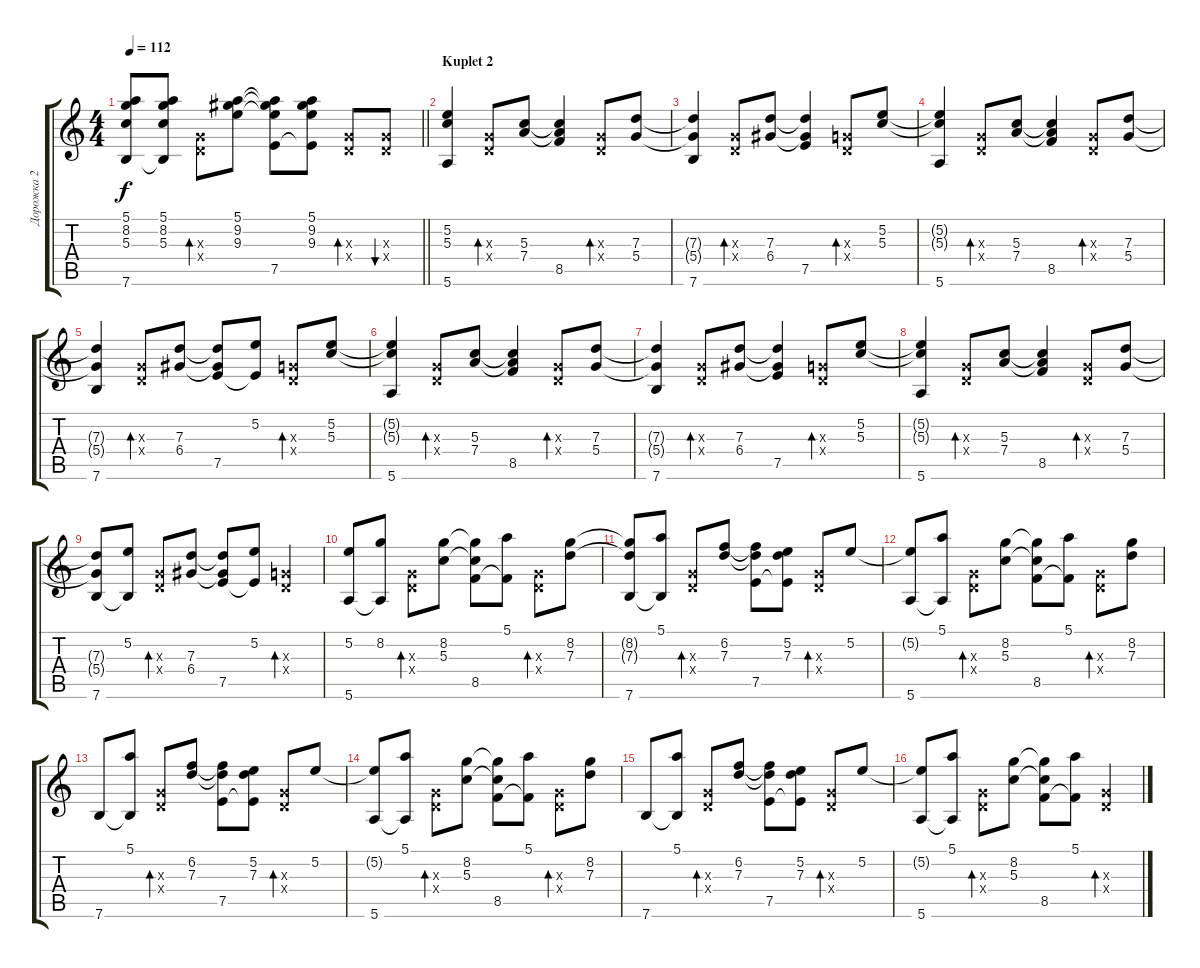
\track ("Дорожка 2" "Дорожка 2") {instrument acousticguitarsteel}
\staff {score tabs}
\tuning (E4 B3 G3 D3 A2 E2) {hide}
\ts (4 4)
\tempo 112
\clef g2
\barLineRight lightlight
\ks c
(5.1{t} 8.2{t} 5.3{t} 7.6).8{dy f} (5.1 8.2 5.3 7.6{t}).8 (0.3{x} 0.4{x}).8{bd 60} (5.1 9.2 9.3).8 (5.1{t} 9.2{t} 9.3{t} 7.5).8 (5.1 9.2 9.3 7.5{t}).8 (0.3{x} 0.4{x}).8{bd 60} (0.3{x} 0.4{x}).8{bu 60} |
\section ("" "Kuplet 2")
(5.2 5.3 5.6).4 (0.3{x} 0.4{x}).8{bd 60} (5.3 7.4).8 (5.3{t} 7.4{t} 8.5).4 (0.3{x} 0.4{x}).8{bd 60} (7.3 5.4).8 |
(7.3{t} 5.4{t} 7.6).4 (0.3{x} 0.4{x}).8{bd 60} (7.3 6.4).8 (7.3{t} 6.4{t} 7.5).4 (0.3{x} 0.4{x}).8{bd 60} (5.2 5.3).8 |
(5.2{t} 5.3{t} 5.6).4 (0.3{x} 0.4{x}).8{bd 60} (5.3 7.4).8 (5.3{t} 7.4{t} 8.5).4 (0.3{x} 0.4{x}).8{bd 60} (7.3 5.4).8 |
(7.3{t} 5.4{t} 7.6).4 (0.3{x} 0.4{x}).8{bd 60} (7.3 6.4).8 (7.3{t} 6.4{t} 7.5).8 (5.2 7.5{t}).8 (0.3{x} 0.4{x}).8{bd 60} (5.2 5.3).8 |
(5.2{t} 5.3{t} 5.6).4 (0.3{x} 0.4{x}).8{bd 60} (5.3 7.4).8 (5.3{t} 7.4{t} 8.5).4 (0.3{x} 0.4{x}).8{bd 60} (7.3 5.4).8 |
(7.3{t} 5.4{t} 7.6).4 (0.3{x} 0.4{x}).8{bd 60} (7.3 6.4).8 (7.3{t} 6.4{t} 7.5).4 (0.3{x} 0.4{x}).8{bd 60} (5.2 5.3).8 |
(5.2{t} 5.3{t} 5.6).4 (0.3{x} 0.4{x}).8{bd 60} (5.3 7.4).8 (5.3{t} 7.4{t} 8.5).4 (0.3{x} 0.4{x}).8{bd 60} (7.3 5.4).8 |
(7.3{t} 5.4{t} 7.6).8 (5.2 7.6{t}).8 (0.3{x} 0.4{x}).8{bd 60} (7.3 6.4).8 (7.3{t} 6.4{t} 7.5).8 (5.2 7.5{t}).8 (0.3{x} 0.4{x}).4{bd 60} |
(5.2 5.6).8 (8.2 5.6{t}).8 (0.3{x} 0.4{x}).8{bd 60} (8.2 5.3).8 (8.2{t} 5.3{t} 8.5).8 (5.1 8.5{t}).8 (0.3{x} 0.4{x}).8{bd 60} (8.2 7.3).8 |
(8.2{t} 7.3{t} 7.6).8 (5.1 7.6{t}).8 (0.3{x} 0.4{x}).8{bd 60} (6.2 7.3).8 (6.2{t} 7.3{t} 7.5).8 (5.2 7.3 7.5{t}).8 (0.3{x} 0.4{x}).8{bd 60} 5.2.8 |
(5.2{t} 5.6).8 (5.1 5.6{t}).8 (0.3{x} 0.4{x}).8{bd 60} (8.2 5.3).8 (8.2{t} 5.3{t} 8.5).8 (5.1 8.5{t}).8 (0.3{x} 0.4{x}).8{bd 60} (8.2 7.3).8 |
7.6.8 (5.1 7.6{t}).8 (0.3{x} 0.4{x}).8{bd 60} (6.2 7.3).8 (6.2{t} 7.3{t} 7.5).8 (5.2 7.3 7.5{t}).8 (0.3{x} 0.4{x}).8{bd 60} 5.2.8 |
(5.2{t} 5.6).8 (5.1 5.6{t}).8 (0.3{x} 0.4{x}).8{bd 60} (8.2 5.3).8 (8.2{t} 5.3{t} 8.5).8 (5.1 8.5{t}).8 (0.3{x} 0.4{x}).8{bd 60} (8.2 7.3).8 |
7.6.8 (5.1 7.6{t}).8 (0.3{x} 0.4{x}).8{bd 60} (6.2 7.3).8 (6.2{t} 7.3{t} 7.5).8 (5.2 7.3 7.5{t}).8 (0.3{x} 0.4{x}).8{bd 60} 5.2.8 |
(5.2{t} 5.6).8 (5.1 5.6{t}).8 (0.3{x} 0.4{x}).8{bd 60} (8.2 5.3).8 (8.2{t} 5.3{t} 8.5).8 (5.1 8.5{t}).8 (0.3{x} 0.4{x}).4{bd 60}
